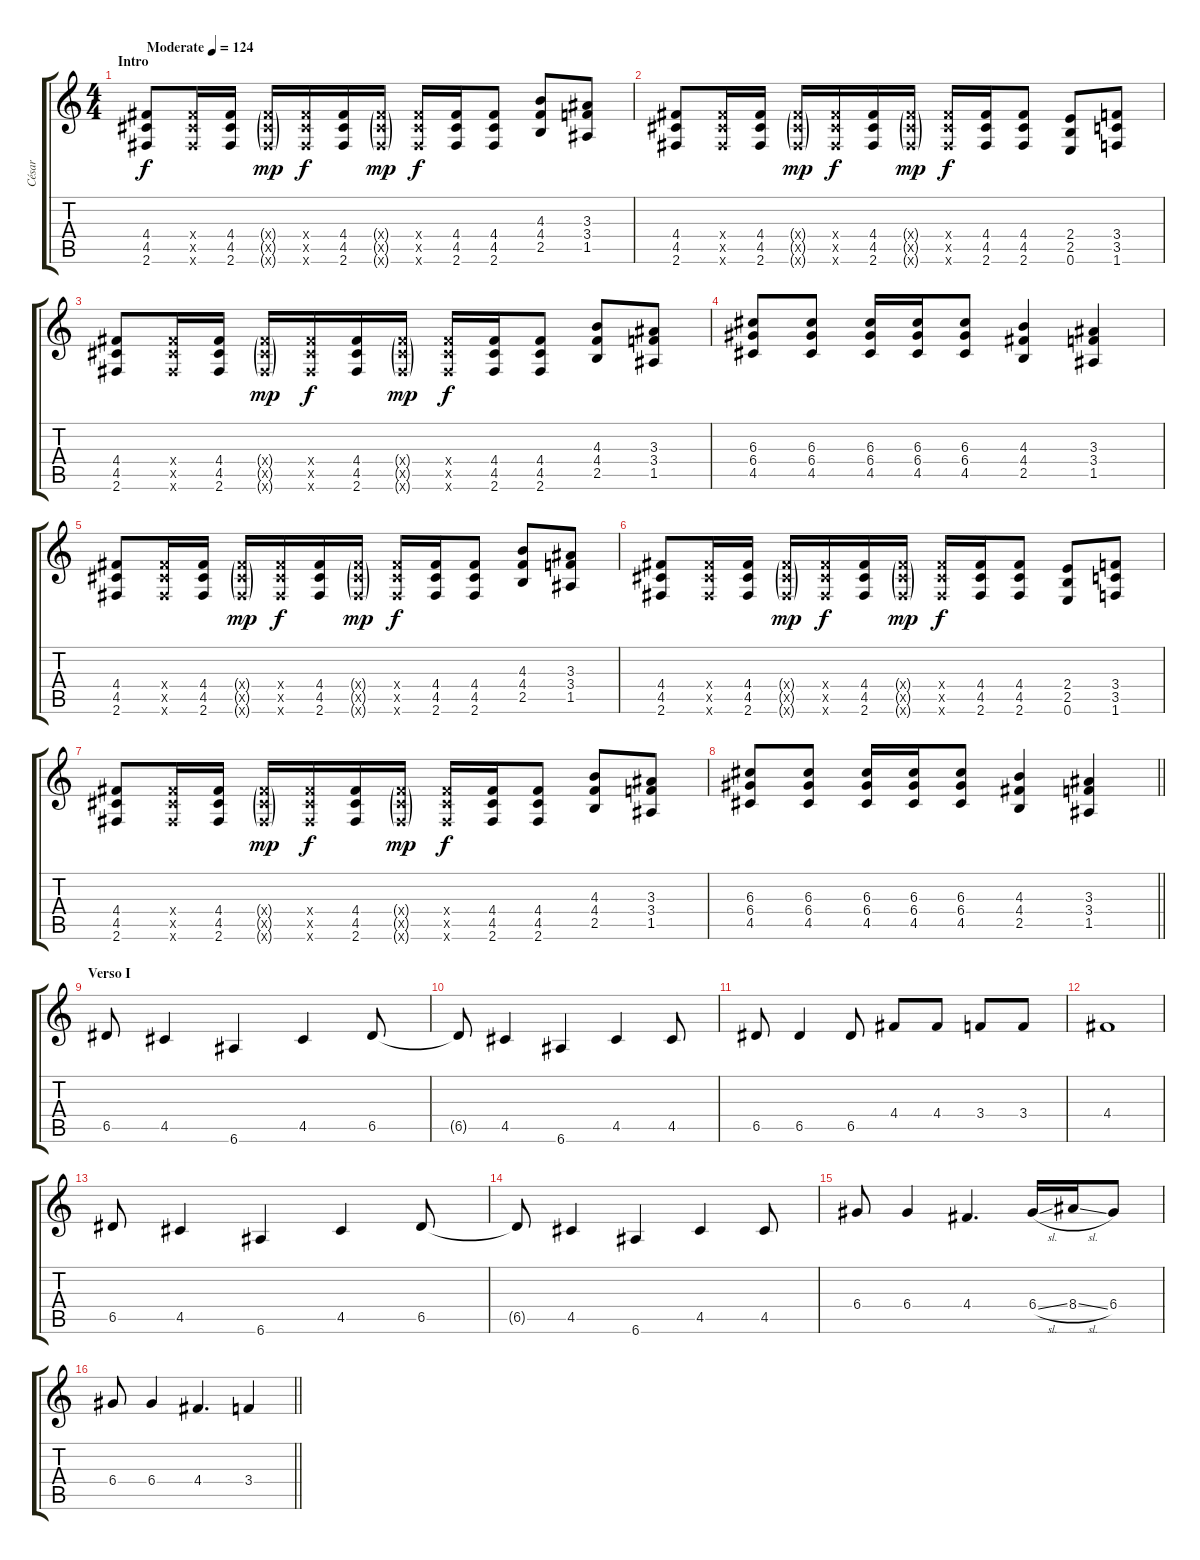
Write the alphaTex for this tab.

\track ("César" "César") {instrument distortionguitar}
\staff {score tabs}
\tuning (E4 B3 G3 D3 A2 E2) {hide}
\ts (4 4)
\section ("" "Intro")
\tempo (124 "Moderate")
\clef g2
\ks c
(4.4 4.5 2.6).8{dy f instrument distortionguitar} (4.4{x} 4.5{x} 2.6{x}).16 (4.4 4.5 2.6).16 (4.4{g x} 4.5{g x} 2.6{g x}).16{dy mp} (4.4{x} 4.5{x} 2.6{x}).16{dy f} (4.4 4.5 2.6).16 (4.4{g x} 4.5{g x} 2.6{g x}).16{dy mp} (4.4{x} 4.5{x} 2.6{x}).16{dy f} (4.4 4.5 2.6).16 (4.4 4.5 2.6).8 (4.3 4.4 2.5).8 (3.3 3.4 1.5).8 |
(4.4 4.5 2.6).8 (4.4{x} 4.5{x} 2.6{x}).16 (4.4 4.5 2.6).16 (4.4{g x} 4.5{g x} 2.6{g x}).16{dy mp} (4.4{x} 4.5{x} 2.6{x}).16{dy f} (4.4 4.5 2.6).16 (4.4{g x} 4.5{g x} 2.6{g x}).16{dy mp} (4.4{x} 4.5{x} 2.6{x}).16{dy f} (4.4 4.5 2.6).16 (4.4 4.5 2.6).8 (2.4 2.5 0.6).8 (3.4 3.5 1.6).8 |
(4.4 4.5 2.6).8 (4.4{x} 4.5{x} 2.6{x}).16 (4.4 4.5 2.6).16 (4.4{g x} 4.5{g x} 2.6{g x}).16{dy mp} (4.4{x} 4.5{x} 2.6{x}).16{dy f} (4.4 4.5 2.6).16 (4.4{g x} 4.5{g x} 2.6{g x}).16{dy mp} (4.4{x} 4.5{x} 2.6{x}).16{dy f} (4.4 4.5 2.6).16 (4.4 4.5 2.6).8 (4.3 4.4 2.5).8 (3.3 3.4 1.5).8 |
(6.3 6.4 4.5).8 (6.3 6.4 4.5).8 (6.3 6.4 4.5).16 (6.3 6.4 4.5).16 (6.3 6.4 4.5).8 (4.3 4.4 2.5).4 (3.3 3.4 1.5).4 |
(4.4 4.5 2.6).8 (4.4{x} 4.5{x} 2.6{x}).16 (4.4 4.5 2.6).16 (4.4{g x} 4.5{g x} 2.6{g x}).16{dy mp} (4.4{x} 4.5{x} 2.6{x}).16{dy f} (4.4 4.5 2.6).16 (4.4{g x} 4.5{g x} 2.6{g x}).16{dy mp} (4.4{x} 4.5{x} 2.6{x}).16{dy f} (4.4 4.5 2.6).16 (4.4 4.5 2.6).8 (4.3 4.4 2.5).8 (3.3 3.4 1.5).8 |
(4.4 4.5 2.6).8 (4.4{x} 4.5{x} 2.6{x}).16 (4.4 4.5 2.6).16 (4.4{g x} 4.5{g x} 2.6{g x}).16{dy mp} (4.4{x} 4.5{x} 2.6{x}).16{dy f} (4.4 4.5 2.6).16 (4.4{g x} 4.5{g x} 2.6{g x}).16{dy mp} (4.4{x} 4.5{x} 2.6{x}).16{dy f} (4.4 4.5 2.6).16 (4.4 4.5 2.6).8 (2.4 2.5 0.6).8 (3.4 3.5 1.6).8 |
(4.4 4.5 2.6).8 (4.4{x} 4.5{x} 2.6{x}).16 (4.4 4.5 2.6).16 (4.4{g x} 4.5{g x} 2.6{g x}).16{dy mp} (4.4{x} 4.5{x} 2.6{x}).16{dy f} (4.4 4.5 2.6).16 (4.4{g x} 4.5{g x} 2.6{g x}).16{dy mp} (4.4{x} 4.5{x} 2.6{x}).16{dy f} (4.4 4.5 2.6).16 (4.4 4.5 2.6).8 (4.3 4.4 2.5).8 (3.3 3.4 1.5).8 |
\barLineRight lightlight
(6.3 6.4 4.5).8 (6.3 6.4 4.5).8 (6.3 6.4 4.5).16 (6.3 6.4 4.5).16 (6.3 6.4 4.5).8 (4.3 4.4 2.5).4 (3.3 3.4 1.5).4 |
\section ("" "Verso I")
6.5.8 4.5.4 6.6.4 4.5.4 6.5.8 |
6.5{t}.8 4.5.4 6.6.4 4.5.4 4.5.8 |
6.5.8 6.5.4 6.5.8 4.4.8 4.4.8 3.4.8 3.4.8 |
4.4.1 |
6.5.8 4.5.4 6.6.4 4.5.4 6.5.8 |
6.5{t}.8 4.5.4 6.6.4 4.5.4 4.5.8 |
6.4.8 6.4.4 4.4.4{d} 6.4{sl}.16 8.4{sl}.16 6.4.8 |
\barLineRight lightlight
6.4.8 6.4.4 4.4.4{d} 3.4.4
